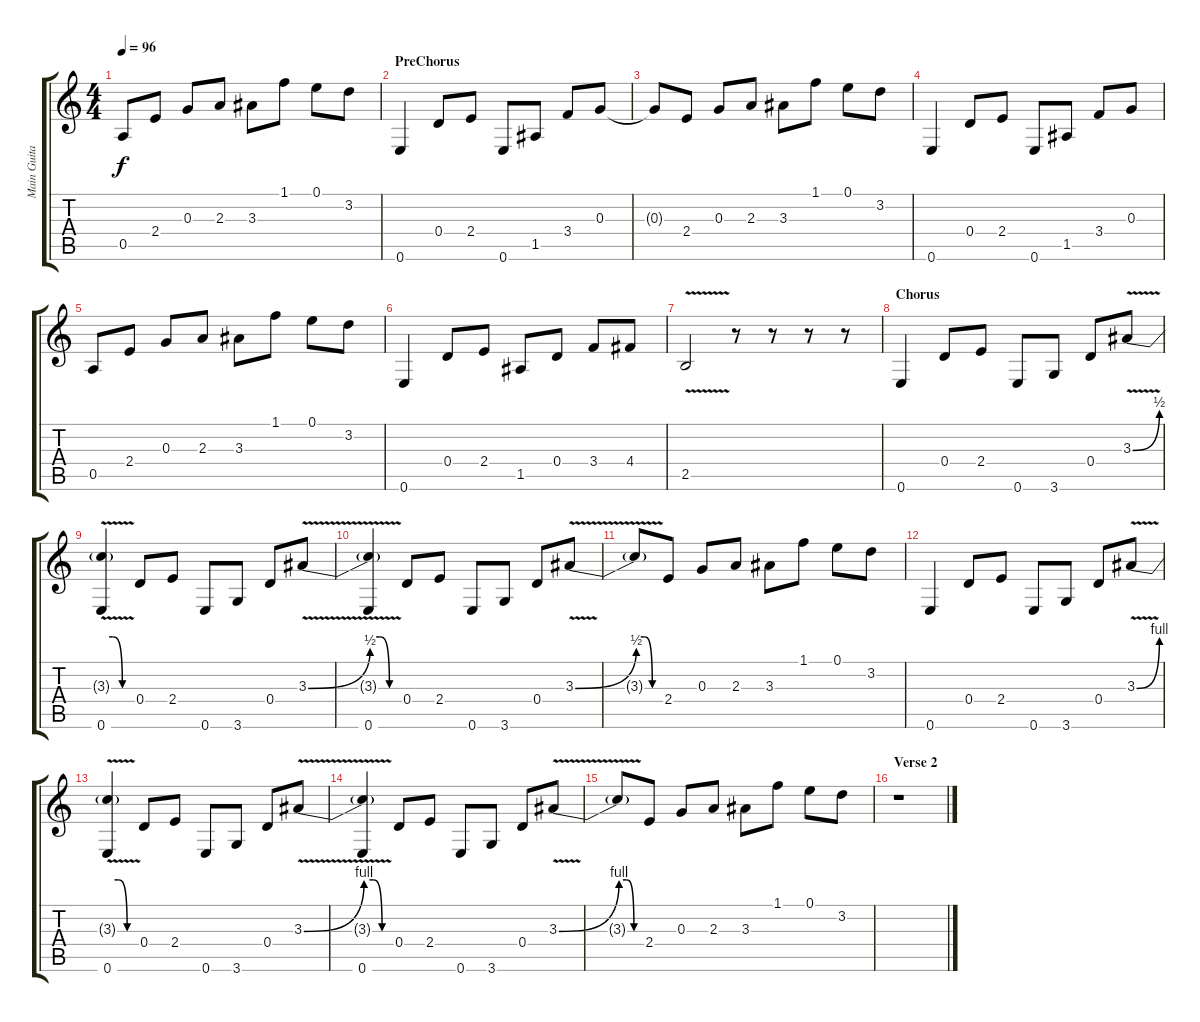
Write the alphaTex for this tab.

\track ("Main Guitar" "Main Guita") {instrument overdrivenguitar}
\staff {score tabs}
\tuning (E4 B3 G3 D3 A2 E2) {hide}
\ts (4 4)
\tempo 96
\clef g2
\ks c
0.5.8{dy f} 2.4.8 0.3.8 2.3.8 3.3.8 1.1.8 0.1.8 3.2.8 |
\section ("" "PreChorus")
0.6.4 0.4.8 2.4.8 0.6.8 1.5.8 3.4.8 0.3.8 |
0.3{t}.8 2.4.8 0.3.8 2.3.8 3.3.8 1.1.8 0.1.8 3.2.8 |
0.6.4 0.4.8 2.4.8 0.6.8 1.5.8 3.4.8 0.3.8 |
0.5.8 2.4.8 0.3.8 2.3.8 3.3.8 1.1.8 0.1.8 3.2.8 |
0.6.4 0.4.8 2.4.8 1.5.8 0.4.8 3.4.8 4.4.8 |
2.5{v}.2 r.8 r.8 r.8 r.8 |
\section ("" "Chorus")
0.6.4 0.4.8 2.4.8 0.6.8 3.6.8 0.4.8 3.3{be (bend 0 0 60 2) v}.8 |
(3.3{be (custom 0 4 20 4 40 0 60 0) v t} 0.6{v}).4 0.4.8 2.4.8 0.6.8 3.6.8 0.4.8 3.3{be (bend 0 0 60 2) v}.8 |
(3.3{be (custom 0 4 20 4 40 0 60 0) v t} 0.6{v}).4 0.4.8 2.4.8 0.6.8 3.6.8 0.4.8 3.3{be (bend 0 0 60 2) v}.8 |
3.3{be (custom 0 4 20 4 40 0 60 0) v t}.8 2.4.8 0.3.8 2.3.8 3.3.8 1.1.8 0.1.8 3.2.8 |
0.6.4 0.4.8 2.4.8 0.6.8 3.6.8 0.4.8 3.3{be (bend 0 0 60 4) v}.8 |
(3.3{be (custom 0 4 20 4 40 0 60 0) v t} 0.6{v}).4 0.4.8 2.4.8 0.6.8 3.6.8 0.4.8 3.3{be (bend 0 0 60 4) v}.8 |
(3.3{be (custom 0 4 20 4 40 0 60 0) v t} 0.6{v}).4 0.4.8 2.4.8 0.6.8 3.6.8 0.4.8 3.3{be (bend 0 0 60 4) v}.8 |
3.3{be (custom 0 4 20 4 40 0 60 0) v t}.8 2.4.8 0.3.8 2.3.8 3.3.8 1.1.8 0.1.8 3.2.8 |
\section ("" "Verse 2")
r.1
